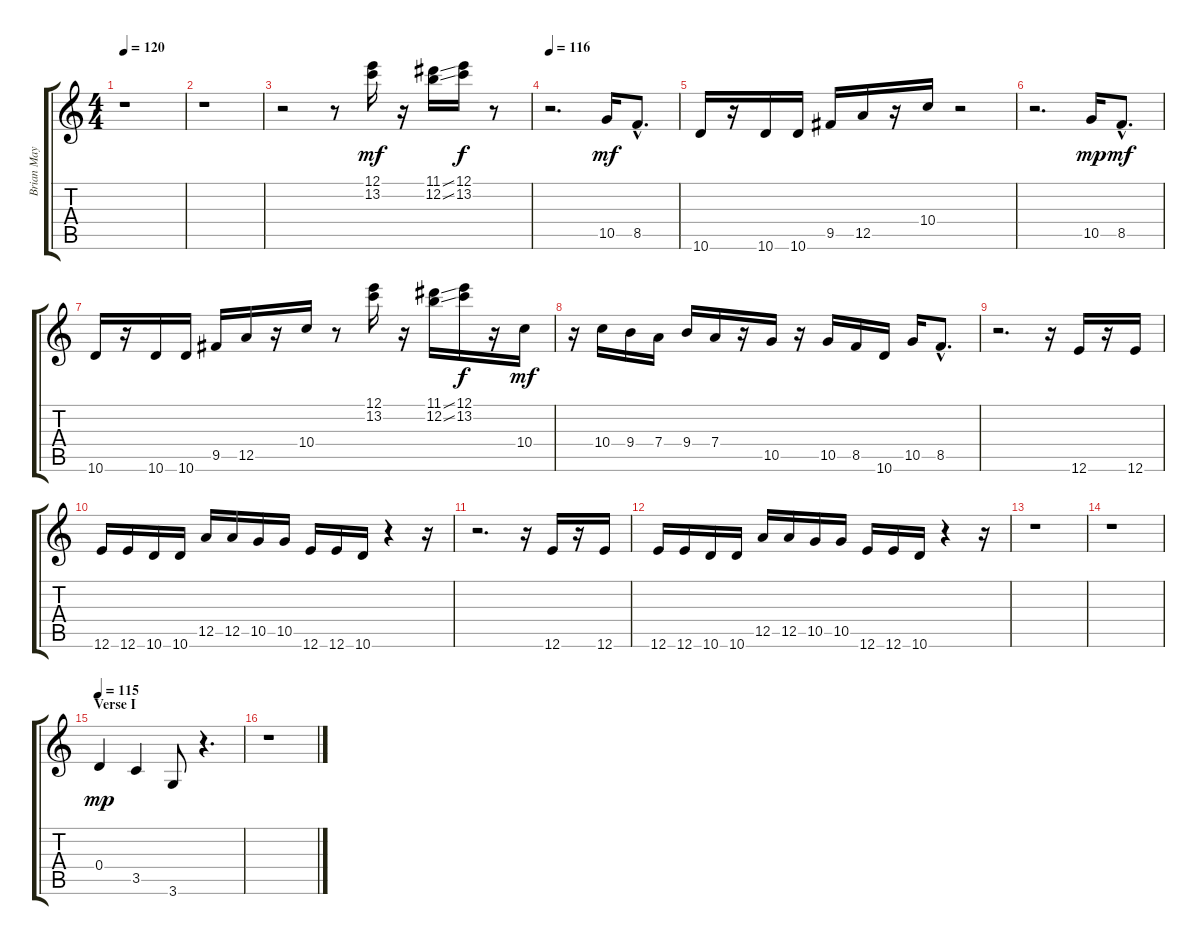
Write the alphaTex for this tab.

\track ("Brian May" "Brian May") {instrument distortionguitar}
\staff {score tabs}
\tuning (E4 B3 G3 D3 A2 E2) {hide}
\ts (4 4)
\tempo 120
\tempo 115
\tempo 120
\clef g2
\ks c
r.1{dy mf instrument distortionguitar} |
r.1 |
r.2 r.8 (12.1 13.2).16 r.16 (11.1{ss} 12.2{ss}).16 (12.1 13.2).16{dy f} r.8 |
\tempo 116
r.2{d} 10.5.16{dy mf} 8.5{hac}.8{d} |
10.6.16 r.16 10.6.16 10.6.16 9.5.16 12.5.16 r.16 10.4.16 r.2 |
r.2{d} 10.5.16{dy mp} 8.5{hac}.8{d dy mf} |
10.6.16 r.16 10.6.16 10.6.16 9.5.16 12.5.16 r.16 10.4.16 r.8 (12.1 13.2).16 r.16 (11.1{ss} 12.2{ss}).16 (12.1 13.2).16{dy f} r.16 10.4.16{dy mf balance 16} |
r.16 10.4.16 9.4.16 7.4.16 9.4.16 7.4.16 r.16 10.5.16{balance 0} r.16 10.5.16 8.5.16 10.6.16 10.5.16 8.5{hac}.8{d} |
r.2{d} r.16 12.6.16{balance 8} r.16 12.6.16 |
12.6.16 12.6.16 10.6.16 10.6.16 12.5.16 12.5.16 10.5.16 10.5.16 12.6.16 12.6.16 10.6.16 r.4 r.16 |
r.2{d} r.16 12.6.16 r.16 12.6.16 |
12.6.16 12.6.16 10.6.16 10.6.16 12.5.16 12.5.16 10.5.16 10.5.16 12.6.16 12.6.16 10.6.16 r.4 r.16 |
r.1 |
r.1 |
\section ("" "Verse I")
\tempo 115
0.4.4{dy mp} 3.5.4 3.6.8 r.4{d} |
r.1
